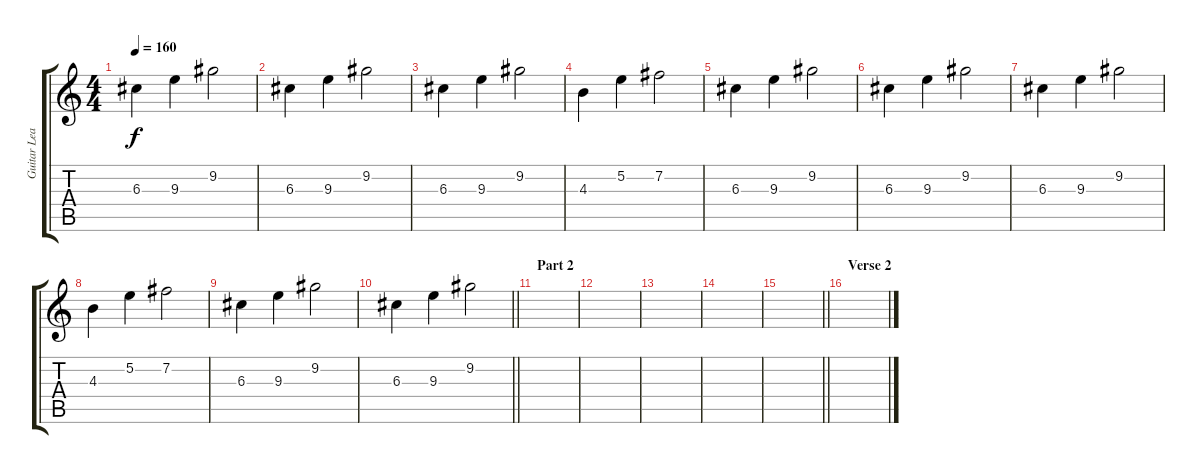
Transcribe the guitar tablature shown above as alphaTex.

\track ("Guitar Lead" "Guitar Lea") {instrument distortionguitar}
\staff {score tabs}
\tuning (E4 B3 G3 D3 A2 E2) {hide}
\ts (4 4)
\tempo 160
\clef g2
\ks c
6.3.4{dy f} 9.3.4 9.2.2 |
6.3.4 9.3.4 9.2.2 |
6.3.4 9.3.4 9.2.2 |
4.3.4 5.2.4 7.2.2 |
6.3.4 9.3.4 9.2.2 |
6.3.4 9.3.4 9.2.2 |
6.3.4 9.3.4 9.2.2 |
4.3.4 5.2.4 7.2.2 |
6.3.4 9.3.4 9.2.2 |
\barLineRight lightlight
6.3.4 9.3.4 9.2.2 |
\section ("" "Part 2")
|
|
|
|
\barLineRight lightlight
|
\section ("" "Verse 2")
